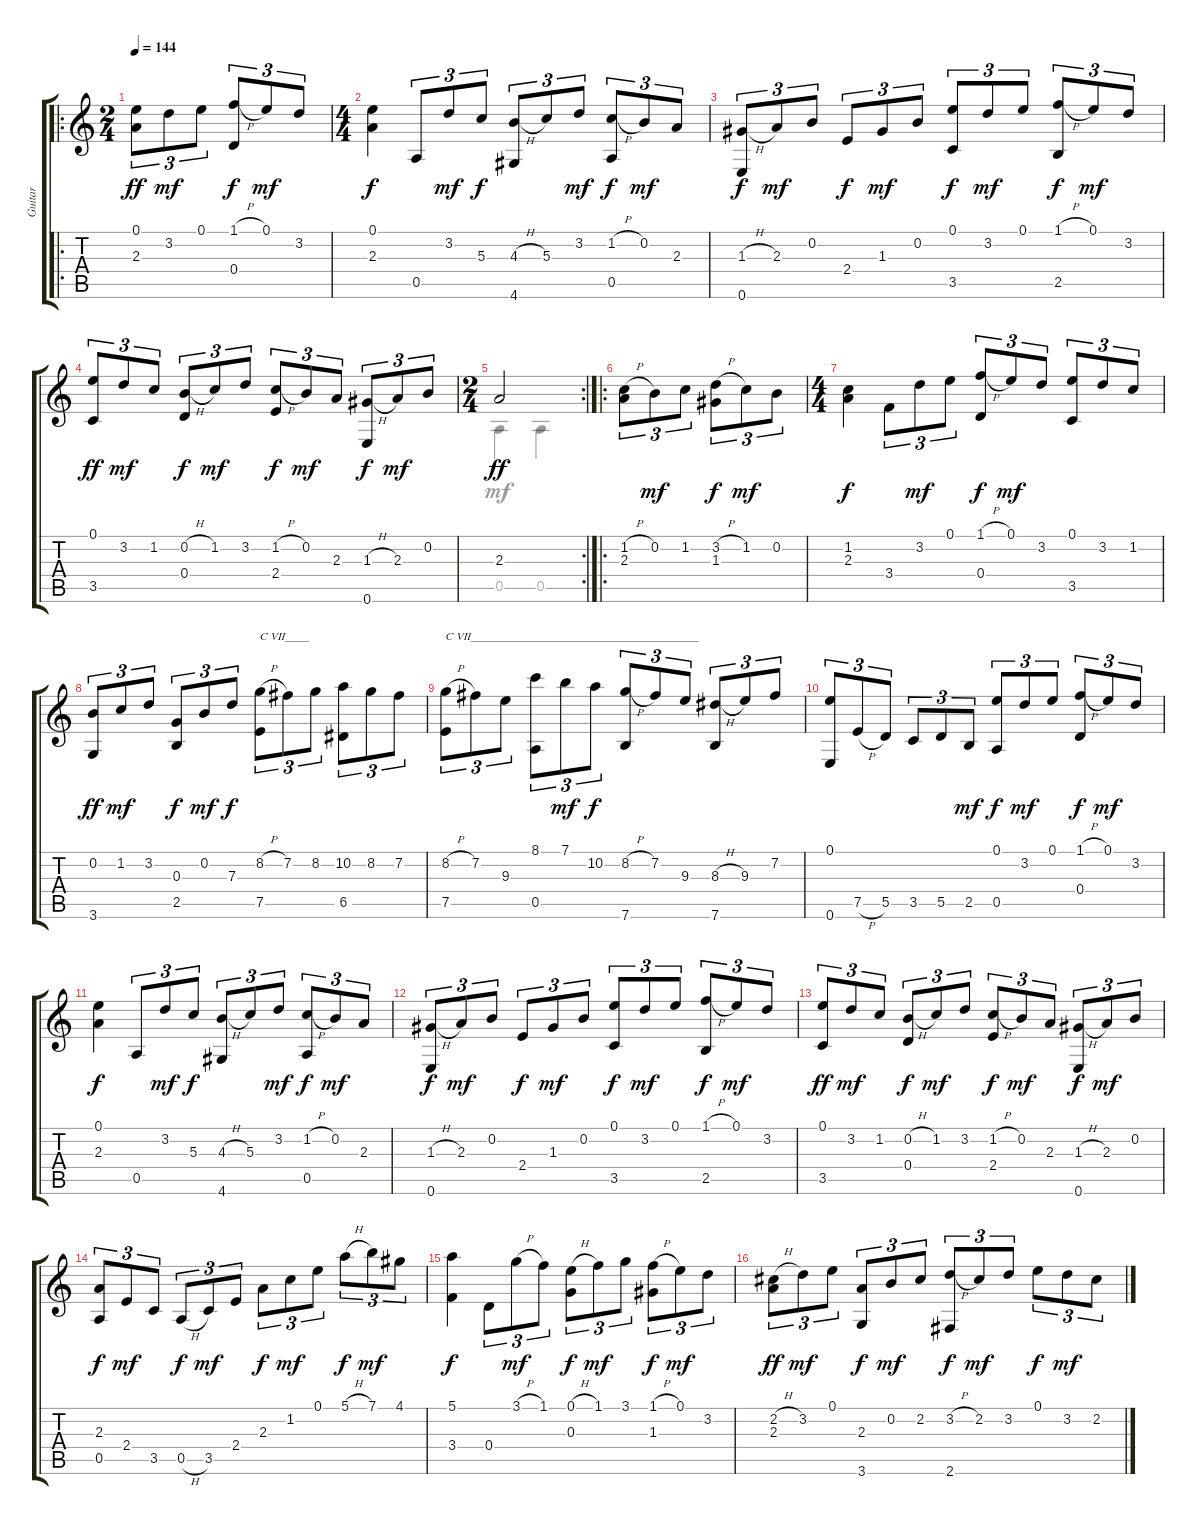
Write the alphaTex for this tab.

\track ("Guitar" "Guitar") {instrument acousticguitarsteel}
\staff {score tabs}
\tuning (E4 B3 G3 D3 A2 E2) {hide}
\voice
\ro
\ts (2 4)
\tempo 144
\clef g2
\ks c
(0.1 2.3).8{tu (3 2) dy ff instrument acousticguitarsteel} 3.2.8{tu (3 2) dy mf} 0.1.8{tu (3 2)} (1.1{h} 0.4).8{tu (3 2) dy f} 0.1.8{tu (3 2) dy mf} 3.2.8{tu (3 2)} |
\ts (4 4)
(0.1 2.3).4{dy f} 0.5.8{tu (3 2)} 3.2.8{tu (3 2) dy mf} 5.3.8{tu (3 2) dy f} (4.3{h} 4.6).8{tu (3 2)} 5.3.8{tu (3 2)} 3.2.8{tu (3 2) dy mf} (1.2{h} 0.5).8{tu (3 2) dy f} 0.2.8{tu (3 2) dy mf} 2.3.8{tu (3 2)} |
(1.3{h} 0.6).8{tu (3 2) dy f} 2.3.8{tu (3 2) dy mf} 0.2.8{tu (3 2)} 2.4.8{tu (3 2) dy f} 1.3.8{tu (3 2) dy mf} 0.2.8{tu (3 2)} (0.1 3.5).8{tu (3 2) dy f} 3.2.8{tu (3 2) dy mf} 0.1.8{tu (3 2)} (1.1{h} 2.5).8{tu (3 2) dy f} 0.1.8{tu (3 2) dy mf} 3.2.8{tu (3 2)} |
(0.1 3.5).8{tu (3 2) dy ff} 3.2.8{tu (3 2) dy mf} 1.2.8{tu (3 2)} (0.2{h} 0.4).8{tu (3 2) dy f} 1.2.8{tu (3 2) dy mf} 3.2.8{tu (3 2)} (1.2{h} 2.4).8{tu (3 2) dy f} 0.2.8{tu (3 2) dy mf} 2.3.8{tu (3 2)} (1.3{h} 0.6).8{tu (3 2) dy f} 2.3.8{tu (3 2) dy mf} 0.2.8{tu (3 2)} |
\rc 2
\ts (2 4)
2.3.2{dy ff} |
\ro
(1.2{h} 2.3).8{tu (3 2)} 0.2.8{tu (3 2) dy mf} 1.2.8{tu (3 2)} (3.2{h} 1.3).8{tu (3 2) dy f} 1.2.8{tu (3 2) dy mf} 0.2.8{tu (3 2)} |
\ts (4 4)
(1.2 2.3).4{dy f} 3.4.8{tu (3 2)} 3.2.8{tu (3 2) dy mf} 0.1.8{tu (3 2)} (1.1{h} 0.4).8{tu (3 2) dy f} 0.1.8{tu (3 2) dy mf} 3.2.8{tu (3 2)} (0.1 3.5).8{tu (3 2)} 3.2.8{tu (3 2)} 1.2.8{tu (3 2)} |
(0.2 3.6).8{tu (3 2) dy ff} 1.2.8{tu (3 2) dy mf} 3.2.8{tu (3 2)} (0.3 2.5).8{tu (3 2) dy f} 0.2.8{tu (3 2) dy mf} 7.3.8{tu (3 2) dy f} (8.2{h} 7.5).8{tu (3 2) txt "C VII____"} 7.2.8{tu (3 2)} 8.2.8{tu (3 2)} (10.2 6.5).8{tu (3 2)} 8.2.8{tu (3 2)} 7.2.8{tu (3 2)} |
(8.2{h} 7.5).8{tu (3 2) txt "C VII______________________________________"} 7.2.8{tu (3 2)} 9.3.8{tu (3 2)} (8.1 0.5).8{tu (3 2)} 7.1.8{tu (3 2) dy mf} 10.2.8{tu (3 2) dy f} (8.2{h} 7.6).8{tu (3 2)} 7.2.8{tu (3 2)} 9.3.8{tu (3 2)} (8.3{h} 7.6).8{tu (3 2)} 9.3.8{tu (3 2)} 7.2.8{tu (3 2)} |
(0.1 0.6).8{tu (3 2)} 7.5{h}.8{tu (3 2)} 5.5.8{tu (3 2)} 3.5.8{tu (3 2)} 5.5.8{tu (3 2)} 2.5.8{tu (3 2) dy mf} (0.1 0.5).8{tu (3 2) dy f} 3.2.8{tu (3 2) dy mf} 0.1.8{tu (3 2)} (1.1{h} 0.4).8{tu (3 2) dy f} 0.1.8{tu (3 2) dy mf} 3.2.8{tu (3 2)} |
(0.1 2.3).4{dy f} 0.5.8{tu (3 2)} 3.2.8{tu (3 2) dy mf} 5.3.8{tu (3 2) dy f} (4.3{h} 4.6).8{tu (3 2)} 5.3.8{tu (3 2)} 3.2.8{tu (3 2) dy mf} (1.2{h} 0.5).8{tu (3 2) dy f} 0.2.8{tu (3 2) dy mf} 2.3.8{tu (3 2)} |
(1.3{h} 0.6).8{tu (3 2) dy f} 2.3.8{tu (3 2) dy mf} 0.2.8{tu (3 2)} 2.4.8{tu (3 2) dy f} 1.3.8{tu (3 2) dy mf} 0.2.8{tu (3 2)} (0.1 3.5).8{tu (3 2) dy f} 3.2.8{tu (3 2) dy mf} 0.1.8{tu (3 2)} (1.1{h} 2.5).8{tu (3 2) dy f} 0.1.8{tu (3 2) dy mf} 3.2.8{tu (3 2)} |
(0.1 3.5).8{tu (3 2) dy ff} 3.2.8{tu (3 2) dy mf} 1.2.8{tu (3 2)} (0.2{h} 0.4).8{tu (3 2) dy f} 1.2.8{tu (3 2) dy mf} 3.2.8{tu (3 2)} (1.2{h} 2.4).8{tu (3 2) dy f} 0.2.8{tu (3 2) dy mf} 2.3.8{tu (3 2)} (1.3{h} 0.6).8{tu (3 2) dy f} 2.3.8{tu (3 2) dy mf} 0.2.8{tu (3 2)} |
(2.3 0.5).8{tu (3 2) dy f} 2.4.8{tu (3 2) dy mf} 3.5.8{tu (3 2)} 0.5{h}.8{tu (3 2) dy f} 3.5.8{tu (3 2) dy mf} 2.4.8{tu (3 2)} 2.3.8{tu (3 2) dy f} 1.2.8{tu (3 2) dy mf} 0.1.8{tu (3 2)} 5.1{h}.8{tu (3 2) dy f} 7.1.8{tu (3 2) dy mf} 4.1.8{tu (3 2)} |
(5.1 3.4).4{dy f} 0.4.8{tu (3 2)} 3.1{h}.8{tu (3 2) dy mf} 1.1.8{tu (3 2)} (0.1{h} 0.3).8{tu (3 2) dy f} 1.1.8{tu (3 2) dy mf} 3.1.8{tu (3 2)} (1.1{h} 1.3).8{tu (3 2) dy f} 0.1.8{tu (3 2) dy mf} 3.2.8{tu (3 2)} |
(2.2{h} 2.3).8{tu (3 2) dy ff} 3.2.8{tu (3 2) dy mf} 0.1.8{tu (3 2)} (2.3 3.6).8{tu (3 2) dy f} 0.2.8{tu (3 2) dy mf} 2.2.8{tu (3 2)} (3.2{h} 2.6).8{tu (3 2) dy f} 2.2.8{tu (3 2) dy mf} 3.2.8{tu (3 2)} 0.1.8{tu (3 2) dy f} 3.2.8{tu (3 2) dy mf} 2.2.8{tu (3 2)}
\voice
\clef g2
\ottava regular
\simile none
\ks c
|
|
|
|
0.5.4 0.5.4 |
|
|
|
|
|
|
|
|
|
|
